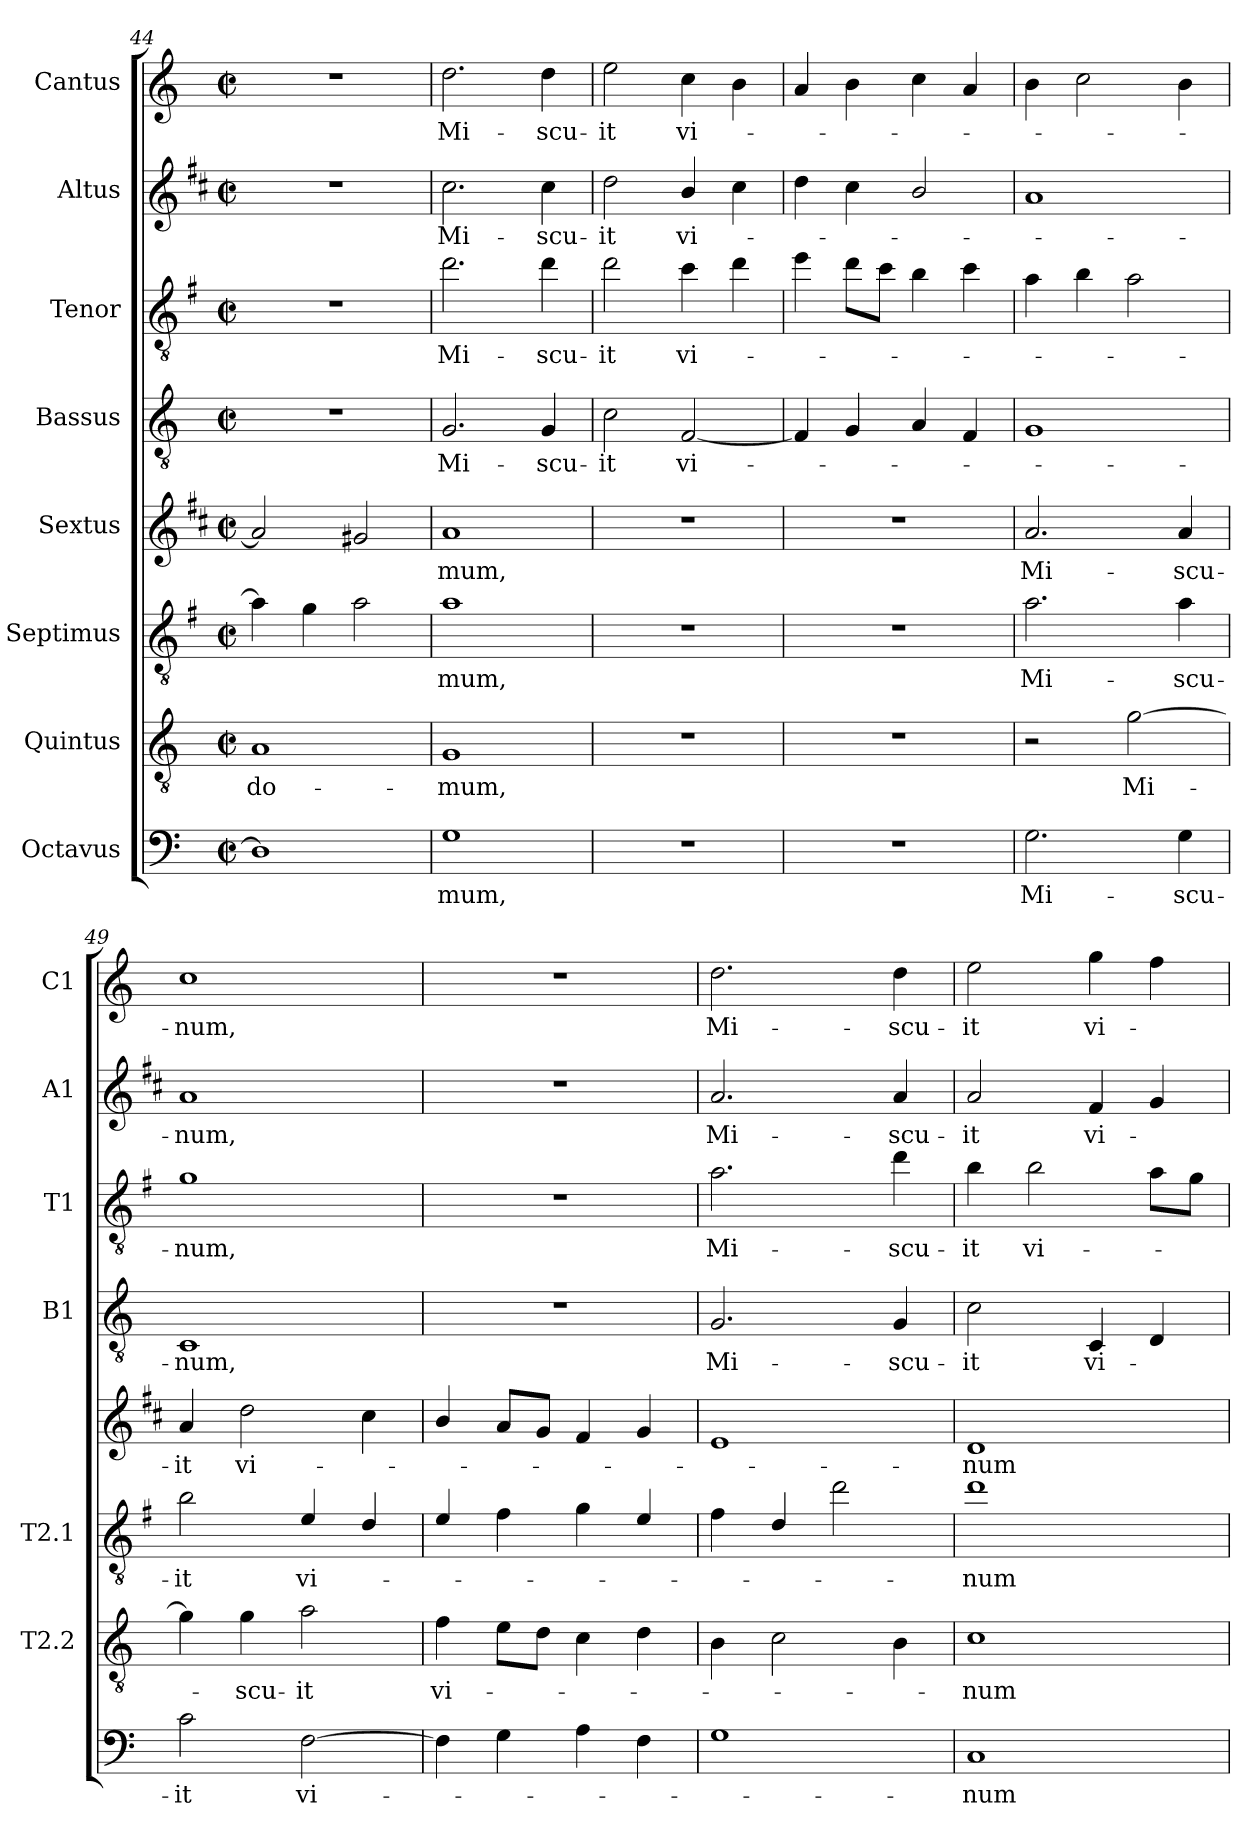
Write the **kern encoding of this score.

**kern	**text	**kern	**text	**kern	**text	**kern	**text	**kern	**text	**kern	**text	**kern	**text	**kern	**text
*part8	*part8	*part7	*part7	*part6	*part6	*part5	*part5	*part4	*part4	*part3	*part3	*part2	*part2	*part1	*part1
*staff8	*staff8	*staff7	*staff7	*staff6	*staff6	*staff5	*staff5	*staff4	*staff4	*staff3	*staff3	*staff2	*staff2	*staff1	*staff1
*I"Octavus	*	*I"Quintus	*	*I"Septimus	*	*I"Sextus	*	*I"Bassus	*	*I"Tenor	*	*I"Altus	*	*I"Cantus	*
*	*	*I'T2.2	*	*I'T2.1	*	*	*	*I'B1	*	*I'T1	*	*I'A1	*	*I'C1	*
*clefF4	*	*clefGv2	*	*clefGv2	*	*clefG2	*	*clefGv2	*	*clefGv2	*	*clefG2	*	*clefG2	*
*	*	*	*	*ITrd4c7	*	*ITrd1c2	*	*	*	*ITrd4c7	*	*ITrd1c2	*	*	*
*k[]	*	*k[]	*	*k[]	*	*k[]	*	*k[]	*	*k[]	*	*k[]	*	*k[]	*
*C:	*	*C:	*	*C:	*	*C:	*	*C:	*	*C:	*	*C:	*	*C:	*
*M2/2	*	*M2/2	*	*M2/2	*	*M2/2	*	*M2/2	*	*M2/2	*	*M2/2	*	*M2/2	*
*met(c|)	*	*met(c|)	*	*met(c|)	*	*met(c|)	*	*met(c|)	*	*met(c|)	*	*met(c|)	*	*met(c|)	*
=44	=44	=44	=44	=44	=44	=44	=44	=44	=44	=44	=44	=44	=44	=44	=44
!	!	!	!LO:LY:b	!	!	!	!	!	!	!	!	!	!	!	!
1D]	.	1A	do-	4d\]	.	2g/]	.	1r	.	1r	.	1r	.	1r	.
.	.	.	.	4c\	.	.	.	.	.	.	.	.	.	.	.
.	.	.	.	2d\	.	2f#X/	.	.	.	.	.	.	.	.	.
=45	=45	=45	=45	=45	=45	=45	=45	=45	=45	=45	=45	=45	=45	=45	=45
!	!LO:LY:b	!	!LO:LY:b	!	!LO:LY:b	!	!LO:LY:b	!	!LO:LY:b	!	!LO:LY:b	!	!LO:LY:b	!	!LO:LY:b
1G	-mum,	1G	-mum,	1d	-mum,	1g	-mum,	2.G/	Mi-	2.g\	Mi-	2.b\	Mi-	2.dd\	Mi-
!	!	!	!	!	!	!	!	!	!LO:LY:b	!	!LO:LY:b	!	!LO:LY:b	!	!LO:LY:b
.	.	.	.	.	.	.	.	4G/	-scu-	4g\	-scu-	4b\	-scu-	4dd\	-scu-
=46	=46	=46	=46	=46	=46	=46	=46	=46	=46	=46	=46	=46	=46	=46	=46
!	!	!	!	!	!	!	!	!	!LO:LY:b	!	!LO:LY:b	!	!LO:LY:b	!	!LO:LY:b
1r	.	1r	.	1r	.	1r	.	2c\	-it	2g\	-it	2cc\	-it	2ee\	-it
!	!	!	!	!	!	!	!	!	!LO:LY:b	!	!LO:LY:b	!	!LO:LY:b	!	!LO:LY:b
.	.	.	.	.	.	.	.	[2F/	vi-	4f\	vi-	4a/	vi-	4cc\	vi-
.	.	.	.	.	.	.	.	.	.	4g\	.	4b\	.	4b\	.
!!LO:LB:g=z
=47	=47	=47	=47	=47	=47	=47	=47	=47	=47	=47	=47	=47	=47	=47	=47
1r	.	1r	.	1r	.	1r	.	4F/]	.	4a\	.	4cc\	.	4a/	.
.	.	.	.	.	.	.	.	4G/	.	8g\L	.	4b\	.	4b\	.
.	.	.	.	.	.	.	.	.	.	8f\J	.	.	.	.	.
.	.	.	.	.	.	.	.	4A/	.	4e\	.	2a/	.	4cc\	.
.	.	.	.	.	.	.	.	4F/	.	4f\	.	.	.	4a/	.
=48	=48	=48	=48	=48	=48	=48	=48	=48	=48	=48	=48	=48	=48	=48	=48
!	!LO:LY:b	!	!	!	!LO:LY:b	!	!LO:LY:b	!	!	!	!	!	!	!	!
2.G\	Mi-	2r	.	2.d\	Mi-	2.g/	Mi-	1G	.	4d\	.	1g	.	4b\	.
.	.	.	.	.	.	.	.	.	.	4e\	.	.	.	2cc\	.
!	!	!	!LO:LY:b	!	!	!	!	!	!	!	!	!	!	!	!
.	.	[2g\	Mi-	.	.	.	.	.	.	2d\	.	.	.	.	.
!	!LO:LY:b	!	!	!	!LO:LY:b	!	!LO:LY:b	!	!	!	!	!	!	!	!
4G\	-scu-	.	.	4d\	-scu-	4g/	-scu-	.	.	.	.	.	.	4b\	.
=49	=49	=49	=49	=49	=49	=49	=49	=49	=49	=49	=49	=49	=49	=49	=49
!	!LO:LY:b	!	!	!	!LO:LY:b	!	!LO:LY:b	!	!LO:LY:b	!	!LO:LY:b	!	!LO:LY:b	!	!LO:LY:b
2c\	-it	4g\]	.	2e\	-it	4g/	-it	1C	-num,	1c	-num,	1g	-num,	1cc	-num,
!	!	!	!LO:LY:b	!	!	!	!LO:LY:b	!	!	!	!	!	!	!	!
.	.	4g\	-scu-	.	.	2cc\	vi-	.	.	.	.	.	.	.	.
!	!LO:LY:b	!	!LO:LY:b	!	!LO:LY:b	!	!	!	!	!	!	!	!	!	!
[2F\	vi-	2a\	-it	4A/	vi-	.	.	.	.	.	.	.	.	.	.
.	.	.	.	4G/	.	4b\	.	.	.	.	.	.	.	.	.
=50	=50	=50	=50	=50	=50	=50	=50	=50	=50	=50	=50	=50	=50	=50	=50
!	!	!	!LO:LY:b	!	!	!	!	!	!	!	!	!	!	!	!
4F\]	.	4f\	vi-	4A/	.	4a/	.	1r	.	1r	.	1r	.	1r	.
4G\	.	8e\L	.	4B\	.	8g/L	.	.	.	.	.	.	.	.	.
.	.	8d\J	.	.	.	8f/J	.	.	.	.	.	.	.	.	.
4A\	.	4c\	.	4c\	.	4e/	.	.	.	.	.	.	.	.	.
4F\	.	4d\	.	4A/	.	4f/	.	.	.	.	.	.	.	.	.
=51	=51	=51	=51	=51	=51	=51	=51	=51	=51	=51	=51	=51	=51	=51	=51
!	!	!	!	!	!	!	!	!	!LO:LY:b	!	!LO:LY:b	!	!LO:LY:b	!	!LO:LY:b
1G	.	4B\	.	4B\	.	1d	.	2.G/	Mi-	2.d\	Mi-	2.g/	Mi-	2.dd\	Mi-
.	.	2c\	.	4G/	.	.	.	.	.	.	.	.	.	.	.
.	.	.	.	2g\	.	.	.	.	.	.	.	.	.	.	.
!	!	!	!	!	!	!	!	!	!LO:LY:b	!	!LO:LY:b	!	!LO:LY:b	!	!LO:LY:b
.	.	4B\	.	.	.	.	.	4G/	-scu-	4g\	-scu-	4g/	-scu-	4dd\	-scu-
=52	=52	=52	=52	=52	=52	=52	=52	=52	=52	=52	=52	=52	=52	=52	=52
!	!LO:LY:b	!	!LO:LY:b	!	!LO:LY:b	!	!LO:LY:b	!	!LO:LY:b	!	!LO:LY:b	!	!LO:LY:b	!	!LO:LY:b
1C	-num	1c	-num	1g	-num	1c	-num	2c\	-it	4e\	-it	2g/	-it	2ee\	-it
!	!	!	!	!	!	!	!	!	!	!	!LO:LY:b	!	!	!	!
.	.	.	.	.	.	.	.	.	.	2e\	vi-	.	.	.	.
!	!	!	!	!	!	!	!	!	!LO:LY:b	!	!	!	!LO:LY:b	!	!LO:LY:b
.	.	.	.	.	.	.	.	4C/	vi-	.	.	4e/	vi-	4gg\	vi-
.	.	.	.	.	.	.	.	4D/	.	8d\L	.	4f/	.	4ff\	.
.	.	.	.	.	.	.	.	.	.	8c\J	.	.	.	.	.
=	=	=	=	=	=	=	=	=	=	=	=	=	=	=	=
*-	*-	*-	*-	*-	*-	*-	*-	*-	*-	*-	*-	*-	*-	*-	*-
